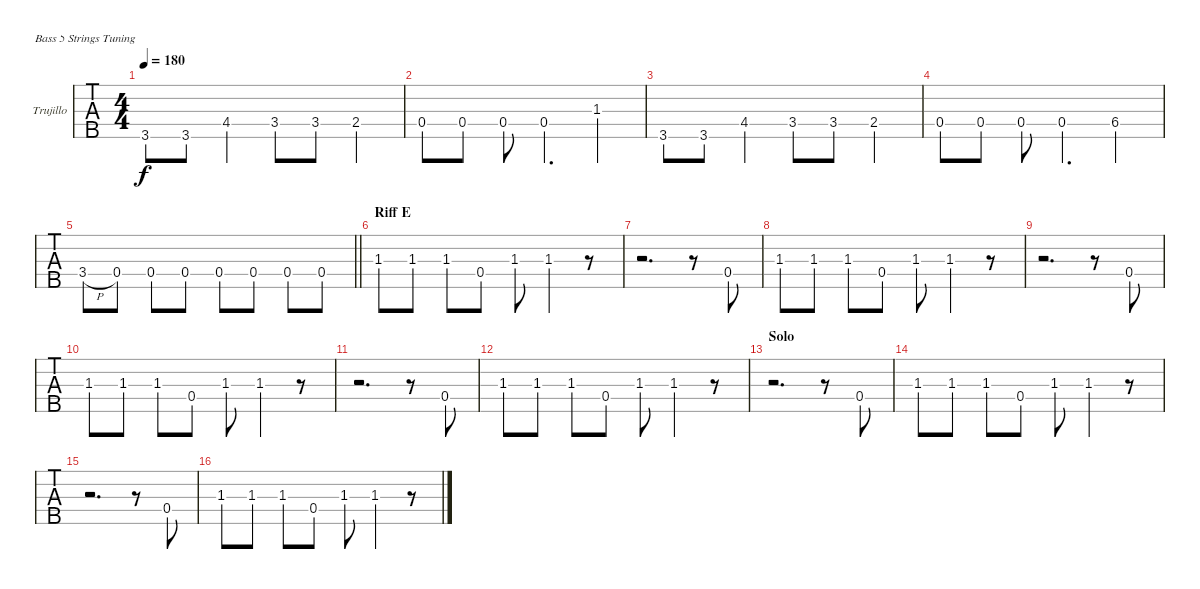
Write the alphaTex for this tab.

\bracketExtendMode groupsimilarinstruments
\firstSystemTrackNameOrientation horizontal
\otherSystemsTrackNameOrientation horizontal
\track ("Bass" "Trujillo") {instrument electricbassfinger}
\staff {tabs}
\tuning (G2 D2 A1 E1 B0)
\ts (4 4)
\tempo 180
\clef f4
\ks c
3.5.8{dy f} 3.5.8 4.4.4 3.4.8 3.4.8 2.4.4 |
0.4.8 0.4.8 0.4.8 0.4.4{d} 1.3.4 |
3.5.8 3.5.8 4.4.4 3.4.8 3.4.8 2.4.4 |
0.4.8 0.4.8 0.4.8 0.4.4{d} 6.4.4 |
\barLineRight lightlight
3.4{h}.8 0.4.8 0.4.8 0.4.8 0.4.8 0.4.8 0.4.8 0.4.8 |
\section ("" "Riff E")
1.3.8 1.3.8 1.3.8 0.4.8 1.3.8 1.3{st}.4 r.8 |
r.2{d} r.8 0.4.8 |
1.3.8 1.3.8 1.3.8 0.4.8 1.3.8 1.3{st}.4 r.8 |
r.2{d} r.8 0.4.8 |
1.3.8 1.3.8 1.3.8 0.4.8 1.3.8 1.3{st}.4 r.8 |
r.2{d} r.8 0.4.8 |
1.3.8 1.3.8 1.3.8 0.4.8 1.3.8 1.3{st}.4 r.8 |
\section ("" "Solo")
r.2{d} r.8 0.4.8 |
1.3.8 1.3.8 1.3.8 0.4.8 1.3.8 1.3{st}.4 r.8 |
r.2{d} r.8 0.4.8 |
1.3.8 1.3.8 1.3.8 0.4.8 1.3.8 1.3{st}.4 r.8
